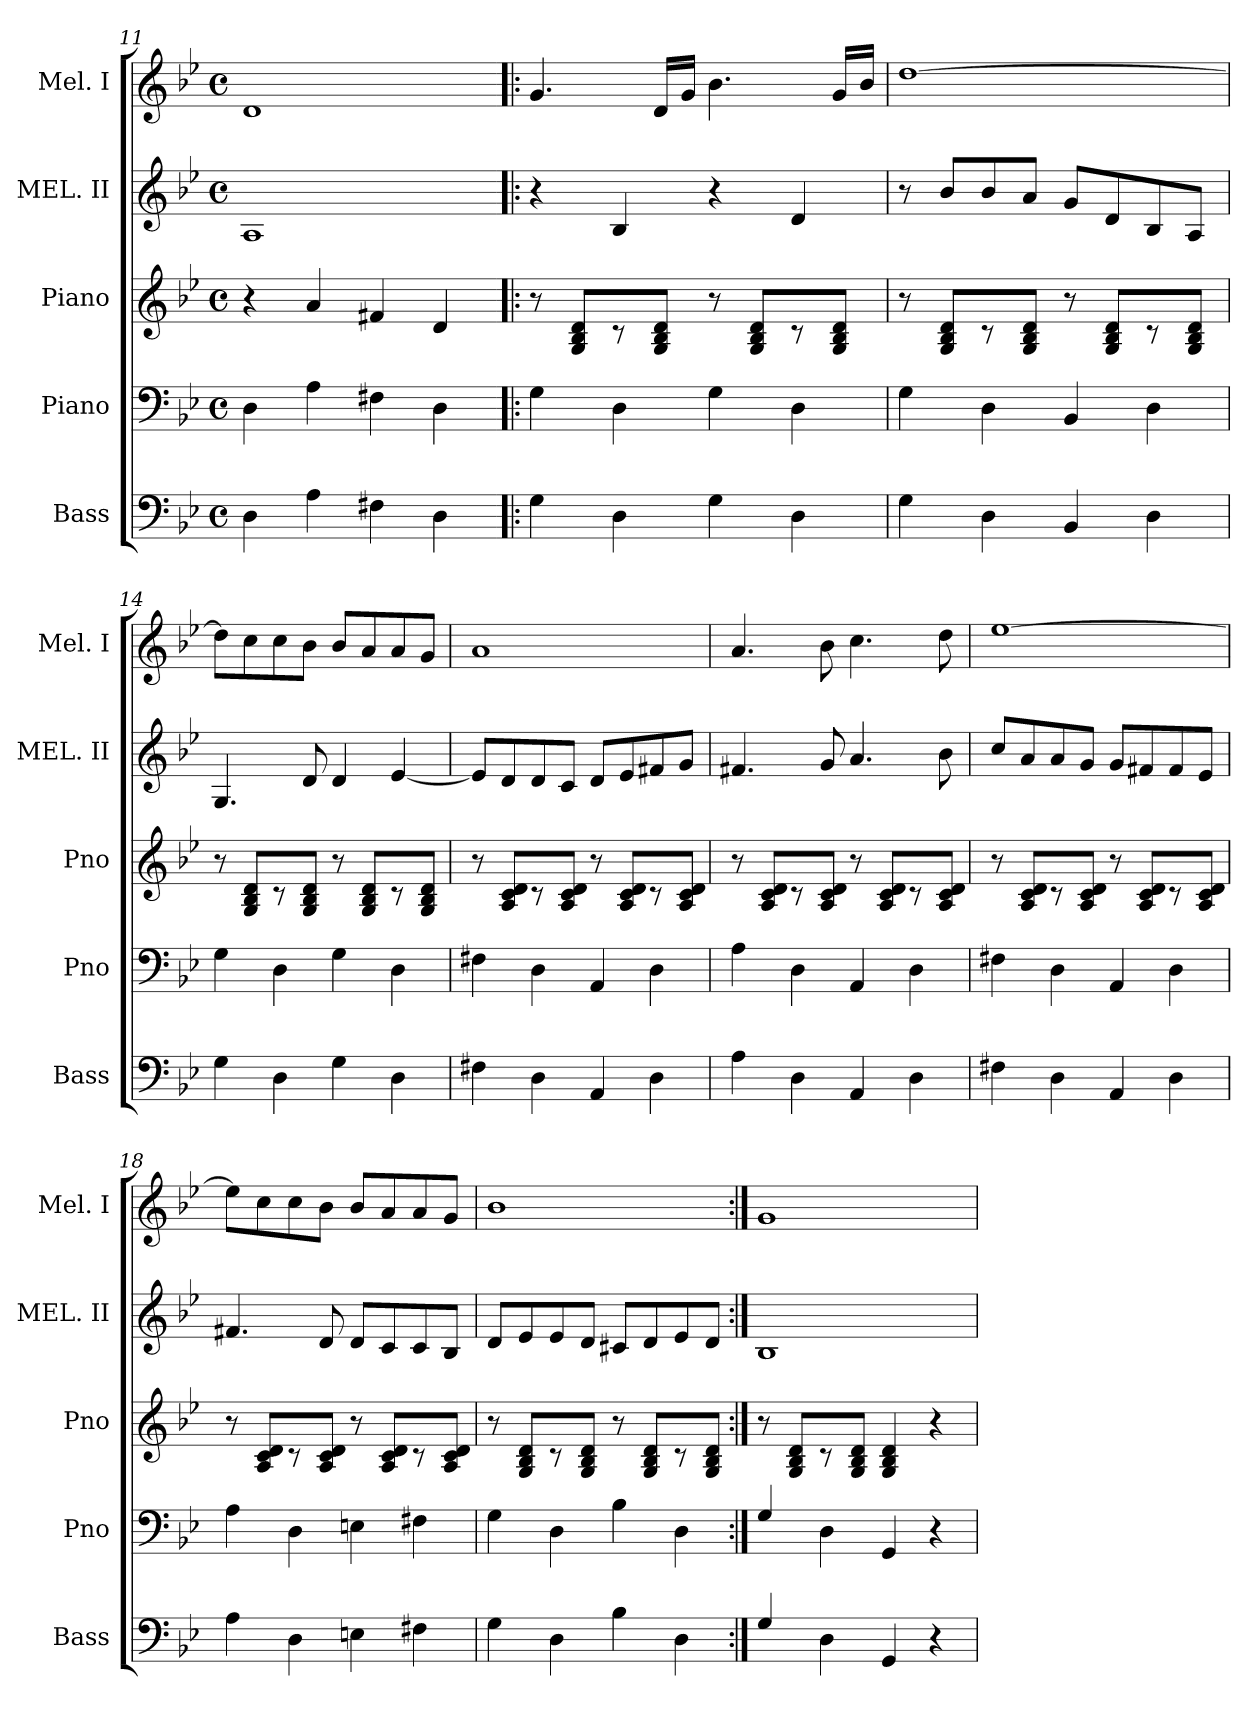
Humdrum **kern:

**kern	**kern	**kern	**kern	**kern
*part5	*part4	*part3	*part2	*part1
*staff5	*staff4	*staff3	*staff2	*staff1
*I"Bass	*I"Piano	*I"Piano	*I"MEL. II	*I"Mel. I
*I'Bass	*I'Pno	*I'Pno	*I'MEL. II	*I'Mel. I
*clefF4	*clefF4	*clefG2	*clefG2	*clefG2
*ITrd7c12	*	*	*	*
*k[b-e-]	*k[b-e-]	*k[b-e-]	*k[b-e-]	*k[b-e-]
*M4/4	*M4/4	*M4/4	*M4/4	*M4/4
*met(c)	*met(c)	*met(c)	*met(c)	*met(c)
=11	=11	=11	=11	=11
4DD\	4D\	4r	1A	1d
4AA\	4A\	4a/	.	.
4FF#X\	4F#X\	4f#X/	.	.
4DD\	4D\	4d/	.	.
=12!|:	=12!|:	=12!|:	=12!|:	=12!|:
4GG\	4G\	8r	4r	4.g/
.	.	8G/ 8B-/ 8d/L	.	.
4DD\	4D\	8r	4B-/	.
.	.	8G/ 8B-/ 8d/J	.	16d/LL
.	.	.	.	16g/JJ
4GG\	4G\	8r	4r	4.b-\
.	.	8G/ 8B-/ 8d/L	.	.
4DD\	4D\	8r	4d/	.
.	.	8G/ 8B-/ 8d/J	.	16g/LL
.	.	.	.	16b-/JJ
=13	=13	=13	=13	=13
4GG\	4G\	8r	8r	[1dd
.	.	8G/ 8B-/ 8d/L	8b-/L	.
4DD\	4D\	8r	8b-/	.
.	.	8G/ 8B-/ 8d/J	8a/J	.
4BBB-/	4BB-/	8r	8g/L	.
.	.	8G/ 8B-/ 8d/L	8d/	.
4DD\	4D\	8r	8B-/	.
.	.	8G/ 8B-/ 8d/J	8A/J	.
!!LO:LB:g=z
=14	=14	=14	=14	=14
4GG\	4G\	8r	4.G/	8dd\L]
.	.	8G/ 8B-/ 8d/L	.	8cc\
4DD\	4D\	8r	.	8cc\
.	.	8G/ 8B-/ 8d/J	8d/	8b-\J
4GG\	4G\	8r	4d/	8b-/L
.	.	8G/ 8B-/ 8d/L	.	8a/
4DD\	4D\	8r	[4e-/	8a/
.	.	8G/ 8B-/ 8d/J	.	8g/J
=15	=15	=15	=15	=15
4FF#X\	4F#X\	8r	8e-/L]	1a
.	.	8A/ 8c/ 8d/L	8d/	.
4DD\	4D\	8r	8d/	.
.	.	8A/ 8c/ 8d/J	8c/J	.
4AAA/	4AA/	8r	8d/L	.
.	.	8A/ 8c/ 8d/L	8e-/	.
4DD\	4D\	8r	8f#X/	.
.	.	8A/ 8c/ 8d/J	8g/J	.
=16	=16	=16	=16	=16
4AA\	4A\	8r	4.f#X/	4.a/
.	.	8A/ 8c/ 8d/L	.	.
4DD\	4D\	8r	.	.
.	.	8A/ 8c/ 8d/J	8g/	8b-\
4AAA/	4AA/	8r	4.a/	4.cc\
.	.	8A/ 8c/ 8d/L	.	.
4DD\	4D\	8r	.	.
.	.	8A/ 8c/ 8d/J	8b-\	8dd\
!!LO:PB:g=z
=17	=17	=17	=17	=17
4FF#X\	4F#X\	8r	8cc/L	[1ee-
.	.	8A/ 8c/ 8d/L	8a/	.
4DD\	4D\	8r	8a/	.
.	.	8A/ 8c/ 8d/J	8g/J	.
4AAA/	4AA/	8r	8g/L	.
.	.	8A/ 8c/ 8d/L	8f#X/	.
4DD\	4D\	8r	8f#/	.
.	.	8A/ 8c/ 8d/J	8e-/J	.
=18	=18	=18	=18	=18
4AA\	4A\	8r	4.f#X/	8ee-\L]
.	.	8A/ 8c/ 8d/L	.	8cc\
4DD\	4D\	8r	.	8cc\
.	.	8A/ 8c/ 8d/J	8d/	8b-\J
4EEn\	4En\	8r	8d/L	8b-/L
.	.	8A/ 8c/ 8d/L	8c/	8a/
4FF#X\	4F#X\	8r	8c/	8a/
.	.	8A/ 8c/ 8d/J	8B-/J	8g/J
=19	=19	=19	=19	=19
4GG\	4G\	8r	8d/L	1b-
.	.	8G/ 8B-/ 8d/L	8e-/	.
4DD\	4D\	8r	8e-/	.
.	.	8G/ 8B-/ 8d/J	8d/J	.
4BB-\	4B-\	8r	8c#X/L	.
.	.	8G/ 8B-/ 8d/L	8d/	.
4DD\	4D\	8r	8e-/	.
.	.	8G/ 8B-/ 8d/J	8d/J	.
=20:|!	=20:|!	=20:|!	=20:|!	=20:|!
4GG/	4G/	8r	1B-	1g
.	.	8G/ 8B-/ 8d/L	.	.
4DD\	4D\	8r	.	.
.	.	8G/ 8B-/ 8d/J	.	.
4GGG/	4GG/	4G/ 4B-/ 4d/	.	.
4r	4r	4r	.	.
=	=	=	=	=
*-	*-	*-	*-	*-
